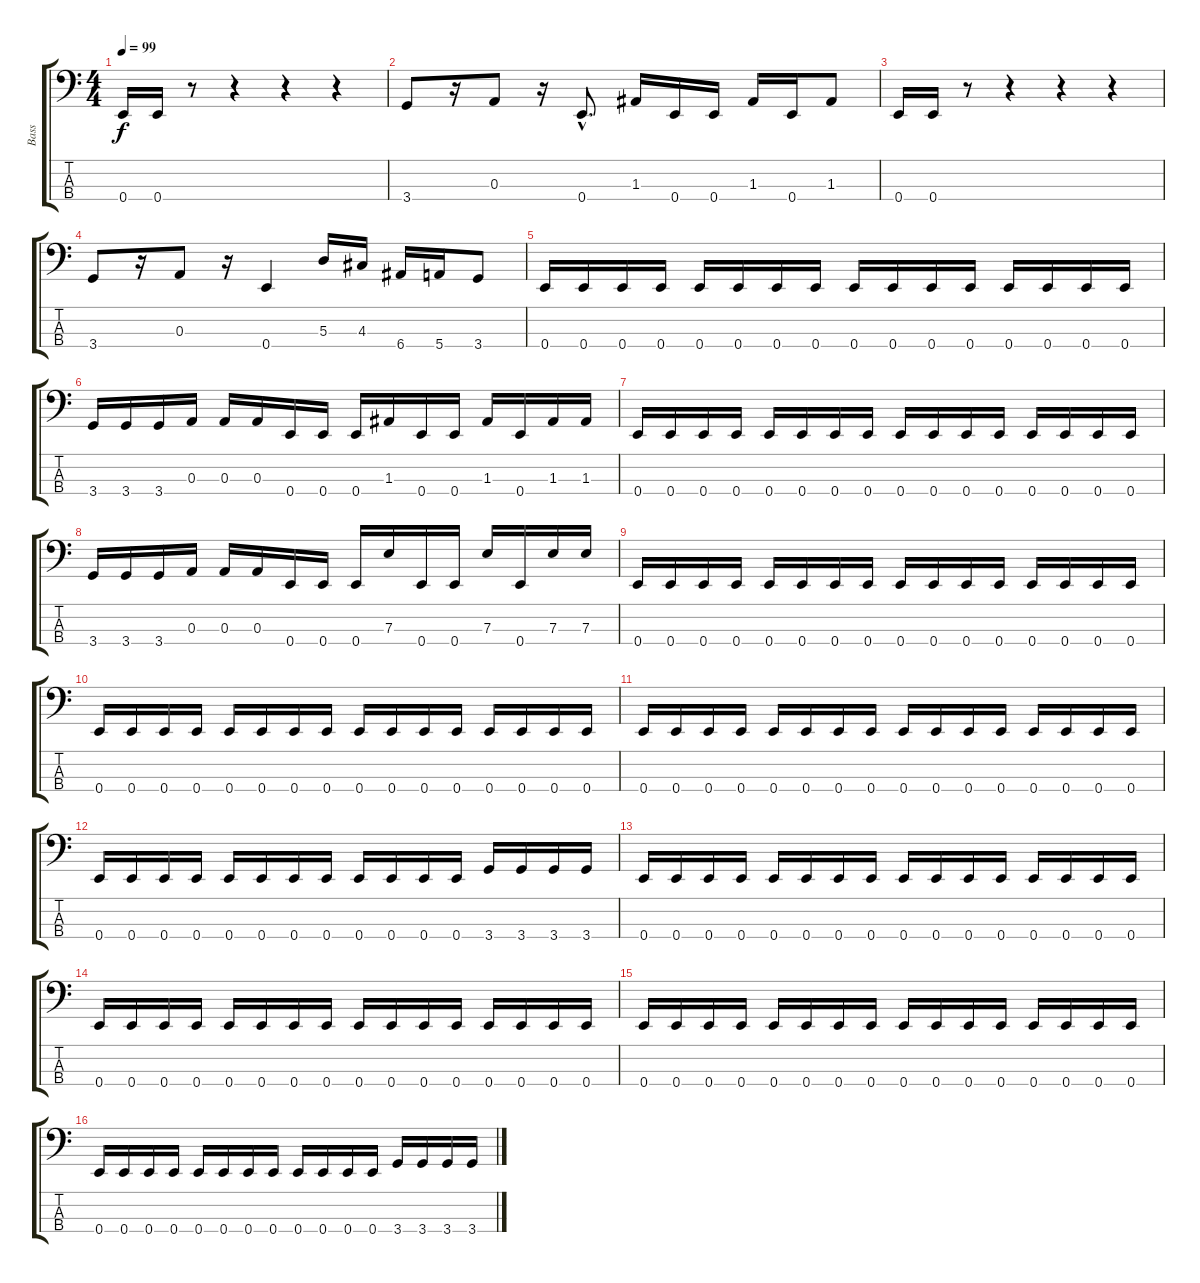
\track ("Bass" "Bass") {instrument electricbassfinger}
\staff {score tabs}
\tuning (G2 D2 A1 E1) {hide}
\ts (4 4)
\tempo 99
\clef f4
\ks c
0.4.16{dy f instrument electricbassfinger} 0.4.16 r.8 r.4 r.4 r.4 |
3.4.8 r.16 0.3.8 r.16 0.4{hac}.8{d} 1.3.16 0.4.16 0.4.16 1.3.16 0.4.16 1.3.8 |
0.4.16 0.4.16 r.8 r.4 r.4 r.4 |
3.4.8 r.16 0.3.8 r.16 0.4.4 5.3.16 4.3.16 6.4.16 5.4.16 3.4.8 |
0.4.16 0.4.16 0.4.16 0.4.16 0.4.16 0.4.16 0.4.16 0.4.16 0.4.16 0.4.16 0.4.16 0.4.16 0.4.16 0.4.16 0.4.16 0.4.16 |
3.4.16 3.4.16 3.4.16 0.3.16 0.3.16 0.3.16 0.4.16 0.4.16 0.4.16 1.3.16 0.4.16 0.4.16 1.3.16 0.4.16 1.3.16 1.3.16 |
0.4.16 0.4.16 0.4.16 0.4.16 0.4.16 0.4.16 0.4.16 0.4.16 0.4.16 0.4.16 0.4.16 0.4.16 0.4.16 0.4.16 0.4.16 0.4.16 |
3.4.16 3.4.16 3.4.16 0.3.16 0.3.16 0.3.16 0.4.16 0.4.16 0.4.16 7.3.16 0.4.16 0.4.16 7.3.16 0.4.16 7.3.16 7.3.16 |
0.4.16 0.4.16 0.4.16 0.4.16 0.4.16 0.4.16 0.4.16 0.4.16 0.4.16 0.4.16 0.4.16 0.4.16 0.4.16 0.4.16 0.4.16 0.4.16 |
0.4.16 0.4.16 0.4.16 0.4.16 0.4.16 0.4.16 0.4.16 0.4.16 0.4.16 0.4.16 0.4.16 0.4.16 0.4.16 0.4.16 0.4.16 0.4.16 |
0.4.16 0.4.16 0.4.16 0.4.16 0.4.16 0.4.16 0.4.16 0.4.16 0.4.16 0.4.16 0.4.16 0.4.16 0.4.16 0.4.16 0.4.16 0.4.16 |
0.4.16 0.4.16 0.4.16 0.4.16 0.4.16 0.4.16 0.4.16 0.4.16 0.4.16 0.4.16 0.4.16 0.4.16 3.4.16 3.4.16 3.4.16 3.4.16 |
0.4.16 0.4.16 0.4.16 0.4.16 0.4.16 0.4.16 0.4.16 0.4.16 0.4.16 0.4.16 0.4.16 0.4.16 0.4.16 0.4.16 0.4.16 0.4.16 |
0.4.16 0.4.16 0.4.16 0.4.16 0.4.16 0.4.16 0.4.16 0.4.16 0.4.16 0.4.16 0.4.16 0.4.16 0.4.16 0.4.16 0.4.16 0.4.16 |
0.4.16 0.4.16 0.4.16 0.4.16 0.4.16 0.4.16 0.4.16 0.4.16 0.4.16 0.4.16 0.4.16 0.4.16 0.4.16 0.4.16 0.4.16 0.4.16 |
0.4.16 0.4.16 0.4.16 0.4.16 0.4.16 0.4.16 0.4.16 0.4.16 0.4.16 0.4.16 0.4.16 0.4.16 3.4.16 3.4.16 3.4.16 3.4.16
